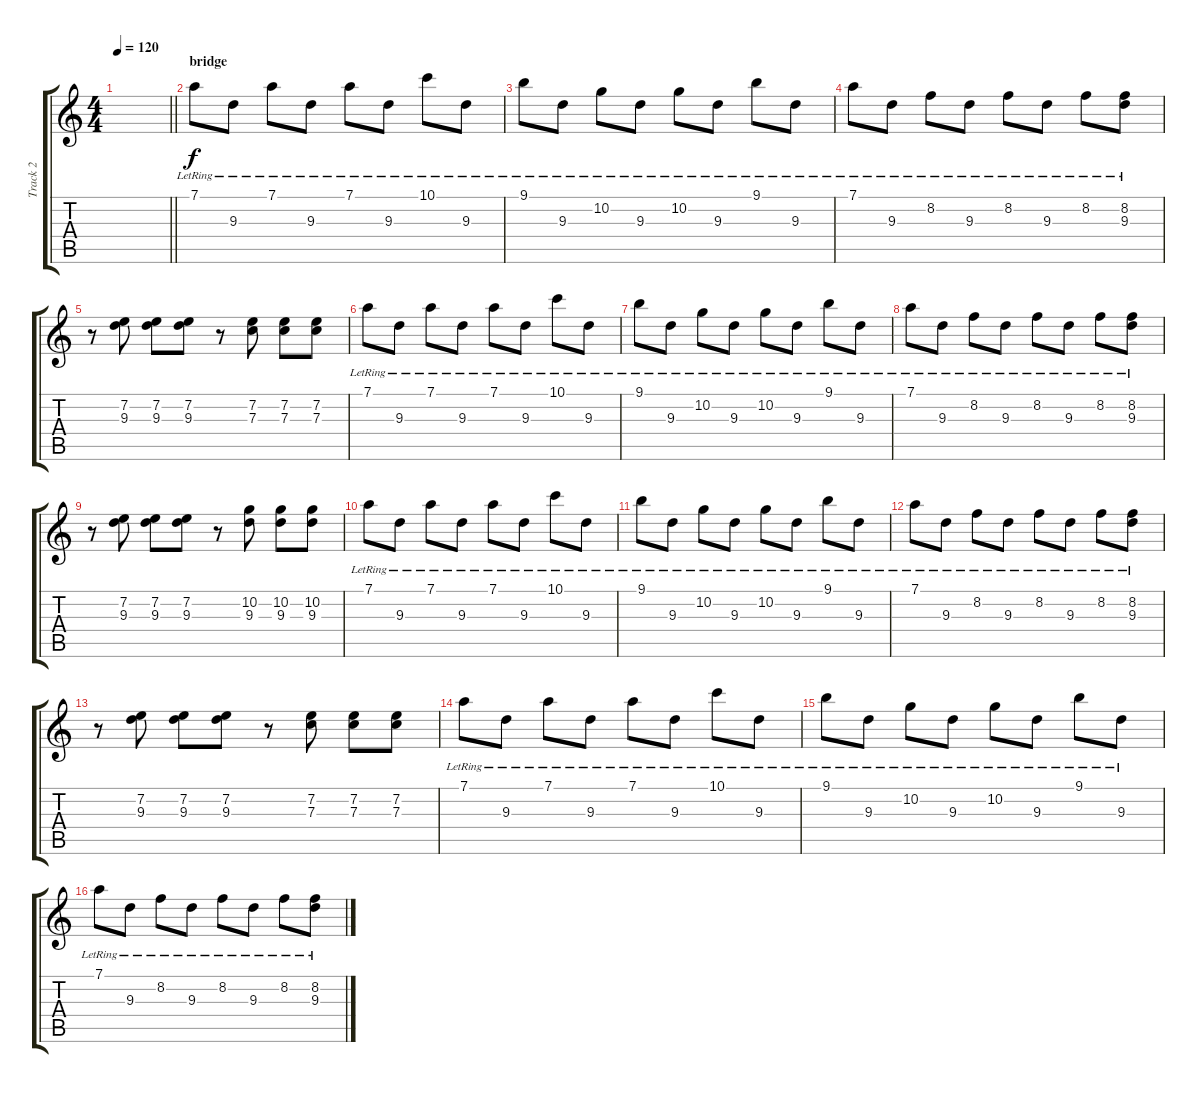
\track ("Track 2" "Track 2") {instrument distortionguitar}
\staff {score tabs}
\tuning (D4 A3 F3 C3 G2 D2) {hide}
\ts (4 4)
\tempo 120
\clef g2
\barLineRight lightlight
\ks c
|
\section ("" "bridge")
7.1{lr}.8{instrument acousticguitarsteel} 9.3{lr}.8 7.1{lr}.8 9.3{lr}.8 7.1{lr}.8 9.3{lr}.8 10.1{lr}.8 9.3{lr}.8 |
9.1{lr}.8 9.3{lr}.8 10.2{lr}.8 9.3{lr}.8 10.2{lr}.8 9.3{lr}.8 9.1{lr}.8 9.3{lr}.8 |
7.1{lr}.8 9.3{lr}.8 8.2{lr}.8 9.3{lr}.8 8.2{lr}.8 9.3{lr}.8 8.2{lr}.8 (8.2 9.3{lr}).8 |
r.8 (7.2 9.3).8 (7.2 9.3).8 (7.2 9.3).8 r.8 (7.2 7.3).8 (7.2 7.3).8 (7.2 7.3).8 |
7.1{lr}.8{instrument acousticguitarsteel} 9.3{lr}.8 7.1{lr}.8 9.3{lr}.8 7.1{lr}.8 9.3{lr}.8 10.1{lr}.8 9.3{lr}.8 |
9.1{lr}.8 9.3{lr}.8 10.2{lr}.8 9.3{lr}.8 10.2{lr}.8 9.3{lr}.8 9.1{lr}.8 9.3{lr}.8 |
7.1{lr}.8 9.3{lr}.8 8.2{lr}.8 9.3{lr}.8 8.2{lr}.8 9.3{lr}.8 8.2{lr}.8 (8.2 9.3{lr}).8 |
r.8 (7.2 9.3).8 (7.2 9.3).8 (7.2 9.3).8 r.8 (10.2 9.3).8 (10.2 9.3).8 (10.2 9.3).8 |
7.1{lr}.8{instrument acousticguitarsteel} 9.3{lr}.8 7.1{lr}.8 9.3{lr}.8 7.1{lr}.8 9.3{lr}.8 10.1{lr}.8 9.3{lr}.8 |
9.1{lr}.8 9.3{lr}.8 10.2{lr}.8 9.3{lr}.8 10.2{lr}.8 9.3{lr}.8 9.1{lr}.8 9.3{lr}.8 |
7.1{lr}.8 9.3{lr}.8 8.2{lr}.8 9.3{lr}.8 8.2{lr}.8 9.3{lr}.8 8.2{lr}.8 (8.2 9.3{lr}).8 |
r.8 (7.2 9.3).8 (7.2 9.3).8 (7.2 9.3).8 r.8 (7.2 7.3).8 (7.2 7.3).8 (7.2 7.3).8 |
7.1{lr}.8{instrument acousticguitarsteel} 9.3{lr}.8 7.1{lr}.8 9.3{lr}.8 7.1{lr}.8 9.3{lr}.8 10.1{lr}.8 9.3{lr}.8 |
9.1{lr}.8 9.3{lr}.8 10.2{lr}.8 9.3{lr}.8 10.2{lr}.8 9.3{lr}.8 9.1{lr}.8 9.3{lr}.8 |
7.1{lr}.8 9.3{lr}.8 8.2{lr}.8 9.3{lr}.8 8.2{lr}.8 9.3{lr}.8 8.2{lr}.8 (8.2 9.3{lr}).8
